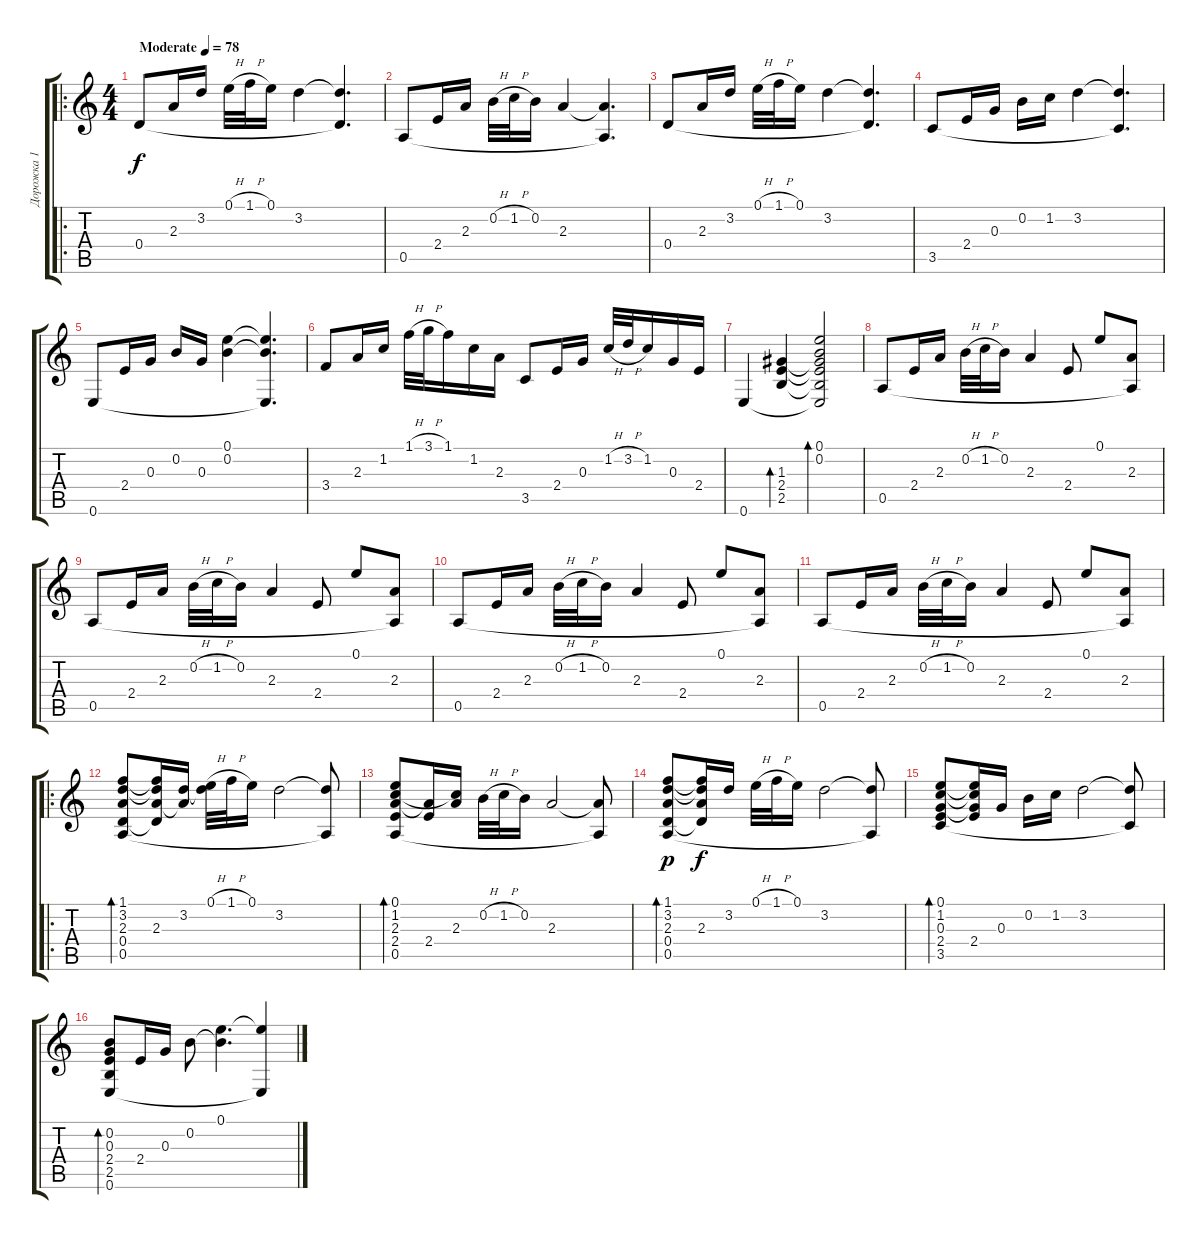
\track ("Дорожка 1" "Дорожка 1") {instrument acousticguitarsteel}
\staff {score tabs}
\tuning (E4 B3 G3 D3 A2 E2) {hide}
\ro
\ts (4 4)
\tempo (78 "Moderate")
\clef g2
\ks c
0.4.8{dy f instrument acousticguitarsteel} 2.3.16 3.2.16 0.1{h}.32 1.1{h}.32 0.1.16 3.2.4 (3.2{t} 0.4{t}).4{d} |
0.5.8 2.4.16 2.3.16 0.2{h}.32 1.2{h}.32 0.2.16 2.3.4 (2.3{t} 0.5{t}).4{d} |
0.4.8 2.3.16 3.2.16 0.1{h}.32 1.1{h}.32 0.1.16 3.2.4 (3.2{t} 0.4{t}).4{d} |
3.5.8 2.4.16 0.3.16 0.2.16 1.2.16 3.2.4 (3.2{t} 3.5{t}).4{d} |
0.6.8 2.4.16 0.3.16 0.2.16 0.3.16 (0.1 0.2).4 (0.1{t} 0.2{t} 0.6{t}).4{d} |
3.4.8 2.3.16 1.2.16 1.1{h}.32 3.1{h}.32 1.1.16 1.2.16 2.3.16 3.5.8 2.4.16 0.3.16 1.2{h}.32 3.2{h}.32 1.2.16 0.3.16 2.4.16 |
0.6.4 (1.3 2.4 2.5).4{bd 30} (0.1 0.2 1.3{t} 2.4{t} 2.5{t} 0.6{t}).2{bd 30} |
0.5.8 2.4.16 2.3.16 0.2{h}.32 1.2{h}.32 0.2.16 2.3.4 2.4.8 0.1.8 (2.3 0.5{t}).8 |
0.5.8 2.4.16 2.3.16 0.2{h}.32 1.2{h}.32 0.2.16 2.3.4 2.4.8 0.1.8 (2.3 0.5{t}).8 |
0.5.8 2.4.16 2.3.16 0.2{h}.32 1.2{h}.32 0.2.16 2.3.4 2.4.8 0.1.8 (2.3 0.5{t}).8 |
0.5.8 2.4.16 2.3.16 0.2{h}.32 1.2{h}.32 0.2.16 2.3.4 2.4.8 0.1.8 (2.3 0.5{t}).8 |
\ro
(1.1 3.2 2.3 0.4 0.5).8{bd 30} (1.1{t} 3.2{t} 2.3 0.4{t}).16 (3.2 2.3{t}).16 (0.1{h} 3.2{t}).32 1.1{h}.32 0.1.16 3.2.2 (3.2{t} 0.5{t}).8 |
(0.1 1.2 2.3 2.4 0.5).8{bd 30} (2.3{t} 2.4).16 (1.2{t} 2.3).16 0.2{h}.32 1.2{h}.32 0.2.16 2.3.2 (2.3{t} 0.5{t}).8 |
(1.1 3.2 2.3 0.4 0.5).8{bd 30 dy p} (1.1{t} 3.2{t} 2.3 0.4{t}).16{dy f} 3.2.16 0.1{h}.32 1.1{h}.32 0.1.16 3.2.2 (3.2{t} 0.5{t}).8 |
(0.1 1.2 0.3 2.4 3.5).8{bd 30} (0.1{t} 1.2{t} 0.3{t} 2.4).16 0.3.16 0.2.16 1.2.16 3.2.2 (3.2{t} 3.5{t}).8 |
(0.2 0.3 2.4 2.5 0.6).8{bd 30} 2.4.16 0.3.16 0.2.8 (0.1 0.2{t}).4{d} (0.1{t} 0.6{t}).4
